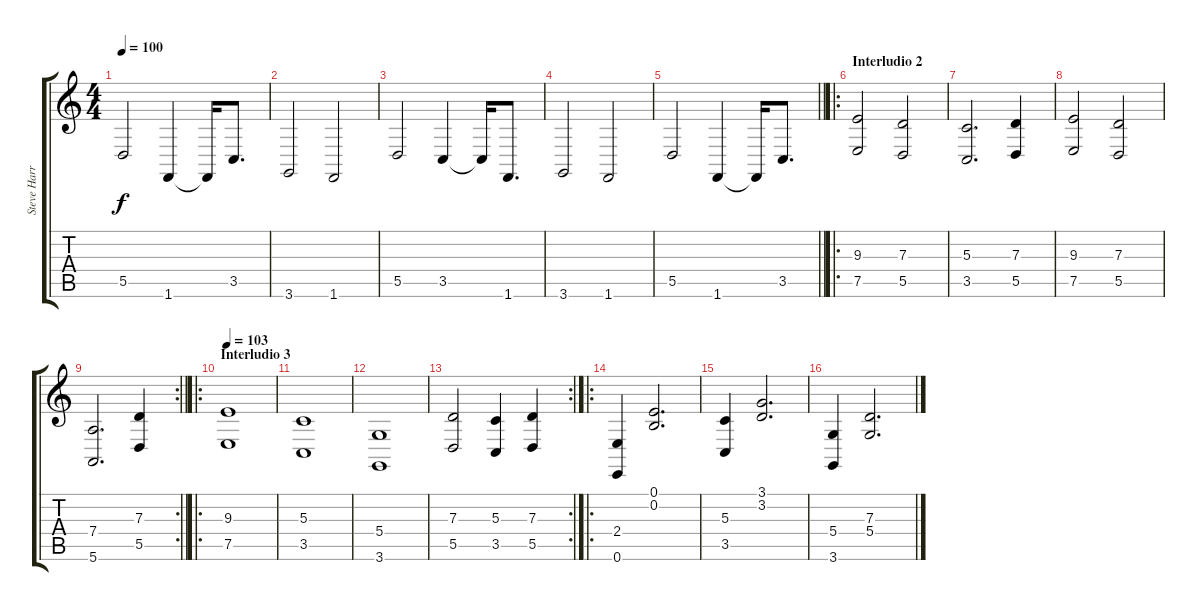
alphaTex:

\track ("Steve Harris (Teclado)" "Steve Harr") {instrument stringensemble1}
\staff {score tabs}
\tuning (E4 B3 G3 D3 A2 E2) {hide}
\ts (4 4)
\tempo 100
\clef g2
\ks c
5.5.2{dy f} 1.6.4 1.6{t}.16 3.5.8{d} |
3.6.2 1.6.2 |
5.5.2 3.5.4 3.5{t}.16 1.6.8{d} |
3.6.2 1.6.2 |
\barLineRight lightlight
5.5.2 1.6.4 1.6{t}.16 3.5.8{d} |
\ro
\section ("" "Interludio 2")
(9.3 7.5).2 (7.3 5.5).2 |
(5.3 3.5).2{d} (7.3 5.5).4 |
(9.3 7.5).2 (7.3 5.5).2 |
\rc 2
\barLineRight lightlight
(7.4 5.6).2{d} (7.3 5.5).4 |
\ro
\section ("" "Interludio 3")
\tempo 103
(9.3 7.5).1 |
(5.3 3.5).1 |
(5.4 3.6).1 |
\rc 2
(7.3 5.5).2 (5.3 3.5).4 (7.3 5.5).4 |
\ro
(2.4 0.6).4 (0.1 0.2).2{d} |
(5.3 3.5).4 (3.1 3.2).2{d} |
(5.4 3.6).4 (7.3 5.4).2{d}
